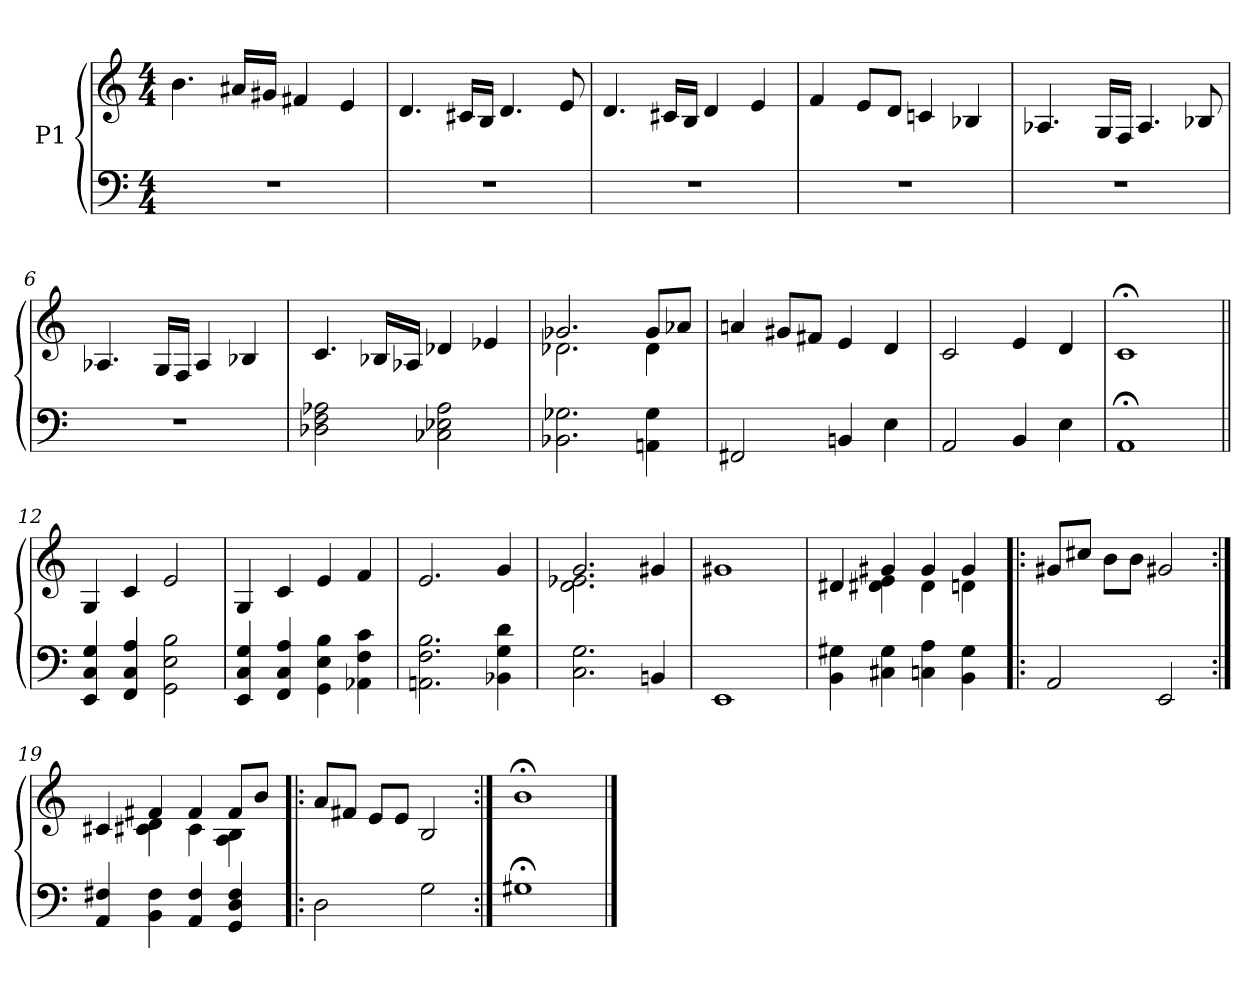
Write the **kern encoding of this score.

**kern	**kern
*part1	*part1
*staff2	*staff1
*I"P1	*
!!LO:PB:g=z
*clefF4	*clefG2
*k[]	*k[]
*M4/4	*M4/4
=1	=1
1r	4.bi\
.	16a#Xi/LL
.	16g#Xi/JJ
.	4f#Xi/
.	4ei/
=2	=2
1r	4.di/
.	16c#Xi/LL
.	16Bi/JJ
.	4.di/
.	8ei/
=3	=3
1r	4.di/
.	16c#Xi/LL
.	16Bi/JJ
.	4di/
.	4ei/
!!LO:LB:g=z
=4	=4
1r	4fi/
.	8ei/L
.	8di/J
.	4cni/
.	4B-Xi/
=5	=5
1r	4.A-Xi/
.	16Gi/LL
.	16Fi/JJ
.	4.A-i/
.	8B-Xi/
=6	=6
1r	4.A-Xi/
.	16Gi/LL
.	16Fi/JJ
.	4A-i/
.	4B-Xi/
!!LO:LB:g=z
=7	=7
2D-Xi\ 2Fi 2A-Xi	4.ci/
.	16B-Xi/LL
.	16A-Xi/JJ
2C-Xi\ 2E-Xi 2A-i	4d-Xi/
.	4e-Xi/
=8	=8
*	*^
2.BB-Xi\ 2.G-Xi	2.g-Xi/	2.d-Xi\
4AAni\ 4G-i	8g-i/L	4d-i\
.	8a-Xi/J	.
*	*v	*v
=9	=9
2FF#Xi/	4ani/
.	8g#Xi/L
.	8f#Xi/J
4BBni/	4ei/
4Ei\	4di/
!!LO:LB:g=z
=10	=10
2AAi/	2ci/
4BBi/	4ei/
4Ei\	4di/
=11	=11
1AA;i	1c;i
!!LO:LB:g=z
=12||	=12||
4EEi/ 4Ci 4Gi	4Gi/
4FFi/ 4Ci 4Ai	4ci/
2GGi\ 2Ei 2Bi	2ei/
=13	=13
4EEi/ 4Ci 4Gi	4Gi/
4FFi/ 4Ci 4Ai	4ci/
4GGi\ 4Ei 4Bi	4ei/
4AA-Xi\ 4Fi 4ci	4fi/
=14	=14
2.AAni\ 2.Fi 2.Bi	2.ei/
4BB-Xi\ 4Gi 4di	4gi/
!!LO:PB:g=z
=15	=15
*	*^
2.Ci\ 2.Gi	2.gi/	2.di\ 2.e-Xi
4BBni/	4g#Xi/	4ryy
*	*v	*v
=16	=16
1EEi	1g#Xi
=17	=17
*	*^
4BBi\ 4G#Xi	4d#Xi/	4ryy
4C#Xi\ 4G#i	4g#Xi/	4d#Xi\ 4ei
4Cni\ 4Ai	4g#i/	4d#i\
4BBi\ 4G#i	4g#i/	4dni\
*	*v	*v
!!LO:LB:g=z
=18!|:	=18!|:
2AAi/	8g#Xi/L
.	8cc#Xi/J
.	8bi\L
.	8bi\J
2EEi/	2g#Xi/
=19:|!	=19:|!
*	*^
4AAi/ 4F#Xi	4c#Xi/	4ryy
4BBi\ 4F#i	4f#Xi/	4c#Xi\ 4di
4AAi/ 4F#i	4f#i/	4c#i\
4GGi/ 4Di 4F#i	8f#i/L	4Ai\ 4Bi
.	8bi/J	.
*	*v	*v
!!LO:LB:g=z
=20!|:	=20!|:
2Di\	8ai/L
.	8f#Xi/J
.	8ei/L
.	8ei/J
2Gi\	2Bi/
=21:|!	=21:|!
1G#X;i	1b;i
==	==
*-	*-
